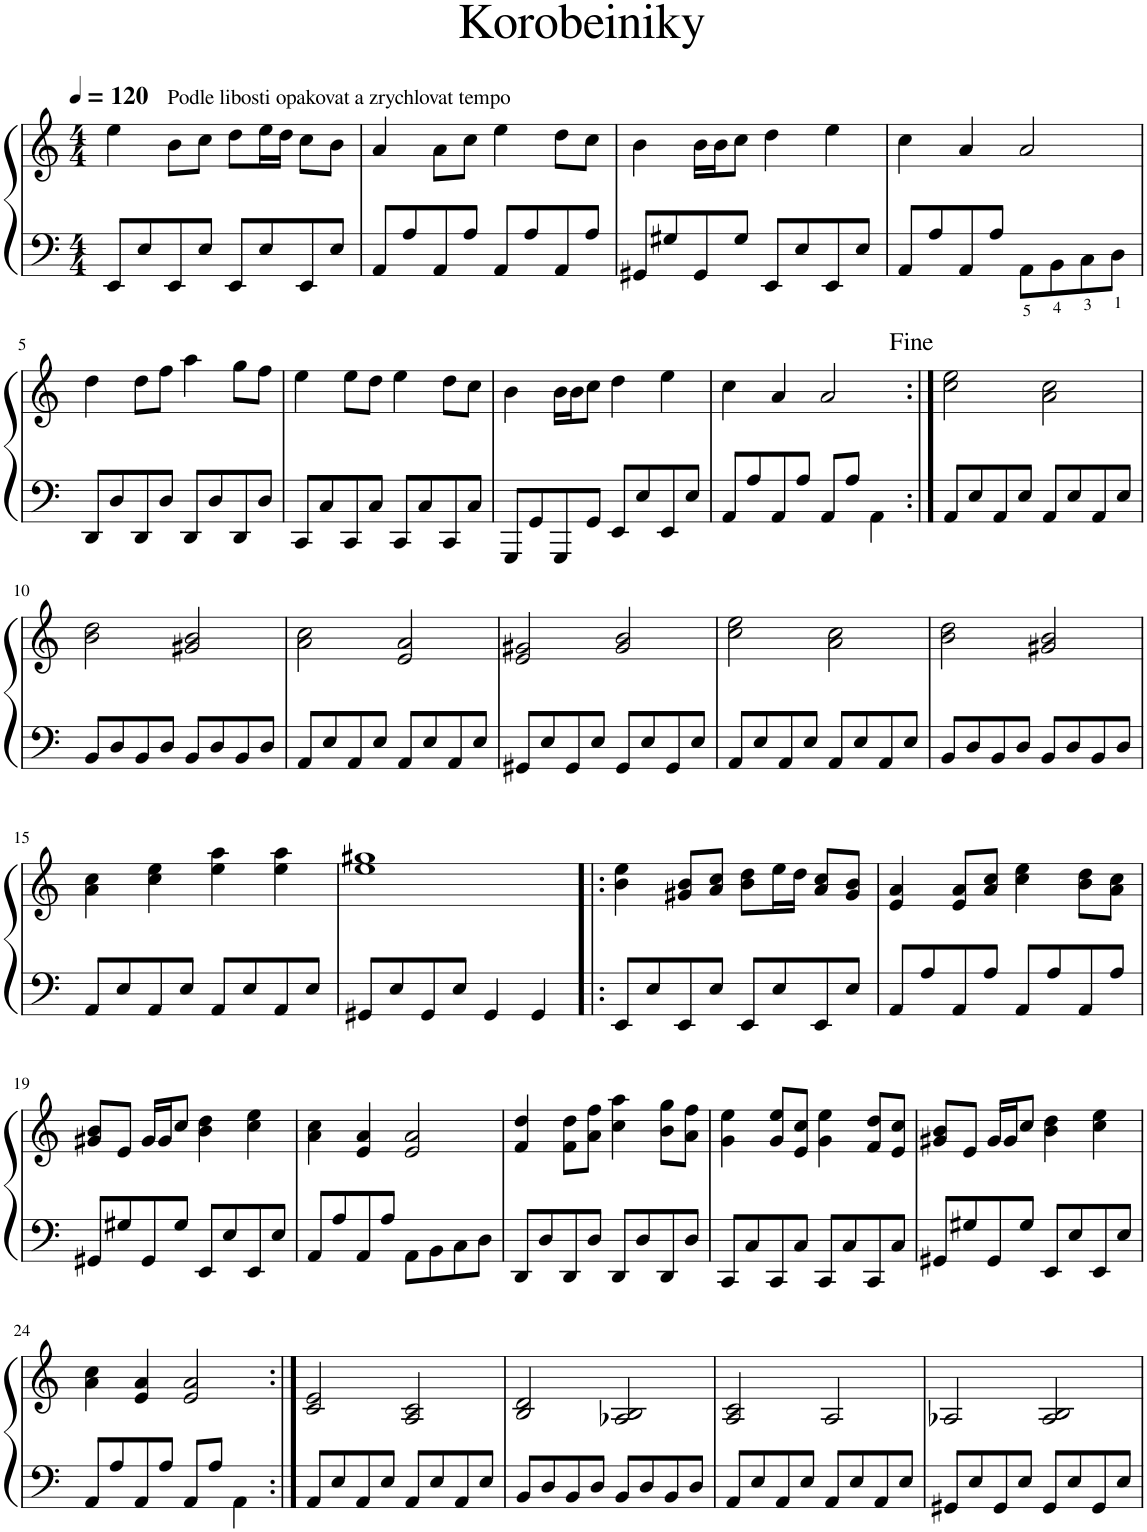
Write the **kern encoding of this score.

**kern	**kern
*part1	*part1
*staff2	*staff1
*I"Piano	*
*I'Pno.	*
*clefF4	*clefG2
*k[]	*k[]
*M4/4	*M4/4
*MM120	*MM120
=1	=1
8EE/L	4ee\
8E/	.
!	!LO:TX:a:t=Podle libosti opakovat a zrychlovat tempo
8EE/	8b\L
8E/J	8cc\J
8EE/L	8dd\L
8E/	16ee\L
.	16dd\JJ
8EE/	8cc\L
8E/J	8b\J
=2	=2
8AA/L	4a/
8A/	.
8AA/	8a\L
8A/J	8cc\J
8AA/L	4ee\
8A/	.
8AA/	8dd\L
8A/J	8cc\J
=3	=3
8GG#X/L	4b\
8G#X/	.
8GG#/	16b\LL
.	16b\J
8G#/J	8cc\J
8EE/L	4dd\
8E/	.
8EE/	4ee\
8E/J	.
=4	=4
8AA/L	4cc\
8A/	.
8AA/	4a/
8A/J	.
8AA\L	2a/
8BB\	.
8C\	.
8D\J	.
!!LO:LB:g=z
=5	=5
8DD/L	4dd\
8D/	.
8DD/	8dd\L
8D/J	8ff\J
8DD/L	4aa\
8D/	.
8DD/	8gg\L
8D/J	8ff\J
=6	=6
8CC/L	4ee\
8C/	.
8CC/	8ee\L
8C/J	8dd\J
8CC/L	4ee\
8C/	.
8CC/	8dd\L
8C/J	8cc\J
=7	=7
8GGG/L	4b\
8GG/	.
8GGG/	16b\LL
.	16b\J
8GG/J	8cc\J
8EE/L	4dd\
8E/	.
8EE/	4ee\
8E/J	.
=8	=8
8AA/L	4cc\
8A/	.
8AA/	4a/
8A/J	.
8AA/L	2a/
8A/J	.
4AA\	.
=9:|!	=9:|!
8AA/L	2cc\ 2ee\
8E/	.
8AA/	.
8E/J	.
8AA/L	2a\ 2cc\
8E/	.
8AA/	.
8E/J	.
!!LO:LB:g=z
=10	=10
8BB/L	2b\ 2dd\
8D/	.
8BB/	.
8D/J	.
8BB/L	2g#X/ 2b/
8D/	.
8BB/	.
8D/J	.
=11	=11
8AA/L	2a\ 2cc\
8E/	.
8AA/	.
8E/J	.
8AA/L	2e/ 2a/
8E/	.
8AA/	.
8E/J	.
=12	=12
8GG#X/L	2e/ 2g#X/
8E/	.
8GG#/	.
8E/J	.
8GG#/L	2g#/ 2b/
8E/	.
8GG#/	.
8E/J	.
=13	=13
8AA/L	2cc\ 2ee\
8E/	.
8AA/	.
8E/J	.
8AA/L	2a\ 2cc\
8E/	.
8AA/	.
8E/J	.
=14	=14
8BB/L	2b\ 2dd\
8D/	.
8BB/	.
8D/J	.
8BB/L	2g#X/ 2b/
8D/	.
8BB/	.
8D/J	.
!!LO:LB:g=z
=15	=15
8AA/L	4a\ 4cc\
8E/	.
8AA/	4cc\ 4ee\
8E/J	.
8AA/L	4ee\ 4aa\
8E/	.
8AA/	4ee\ 4aa\
8E/J	.
=16	=16
8GG#X/L	1ee 1gg#X
8E/	.
8GG#/	.
8E/J	.
4GG#/	.
4GG#/	.
=17!|:	=17!|:
8EE/L	4b\ 4ee\
8E/	.
8EE/	8g#X/ 8b/L
8E/J	8a/ 8cc/J
8EE/L	8b\ 8dd\L
8E/	16ee\L
.	16dd\JJ
8EE/	8a/ 8cc/L
8E/J	8g#/ 8b/J
=18	=18
8AA/L	4e/ 4a/
8A/	.
8AA/	8e/ 8a/L
8A/J	8a/ 8cc/J
8AA/L	4cc\ 4ee\
8A/	.
8AA/	8b\ 8dd\L
8A/J	8a\ 8cc\J
!!LO:LB:g=z
=19	=19
8GG#X/L	8g#X/ 8b/L
8G#X/	8e/J
8GG#/	16g#/LL
.	16g#/J
8G#/J	8cc/J
8EE/L	4b\ 4dd\
8E/	.
8EE/	4cc\ 4ee\
8E/J	.
=20	=20
8AA/L	4a\ 4cc\
8A/	.
8AA/	4e/ 4a/
8A/J	.
8AA\L	2e/ 2a/
8BB\	.
8C\	.
8D\J	.
=21	=21
8DD/L	4f/ 4dd/
8D/	.
8DD/	8f\ 8dd\L
8D/J	8a\ 8ff\J
8DD/L	4cc\ 4aa\
8D/	.
8DD/	8b\ 8gg\L
8D/J	8a\ 8ff\J
=22	=22
8CC/L	4g\ 4ee\
8C/	.
8CC/	8g/ 8ee/L
8C/J	8e/ 8cc/J
8CC/L	4g\ 4ee\
8C/	.
8CC/	8f/ 8dd/L
8C/J	8e/ 8cc/J
=23	=23
8GG#X/L	8g#X/ 8b/L
8G#X/	8e/J
8GG#/	16g#/LL
.	16g#/J
8G#/J	8cc/J
8EE/L	4b\ 4dd\
8E/	.
8EE/	4cc\ 4ee\
8E/J	.
!!LO:LB:g=z
=24	=24
8AA/L	4a\ 4cc\
8A/	.
8AA/	4e/ 4a/
8A/J	.
8AA/L	2e/ 2a/
8A/J	.
4AA\	.
=25:|!	=25:|!
8AA/L	2c/ 2e/
8E/	.
8AA/	.
8E/J	.
8AA/L	2A/ 2c/
8E/	.
8AA/	.
8E/J	.
=26	=26
8BB/L	2B/ 2d/
8D/	.
8BB/	.
8D/J	.
8BB/L	2A-X/ 2B/
8D/	.
8BB/	.
8D/J	.
=27	=27
8AA/L	2A/ 2c/
8E/	.
8AA/	.
8E/J	.
8AA/L	2A/
8E/	.
8AA/	.
8E/J	.
=28	=28
8GG#X/L	2A-X/
8E/	.
8GG#/	.
8E/J	.
8GG#/L	2A-/ 2B/
8E/	.
8GG#/	.
8E/J	.
=	=
*-	*-
